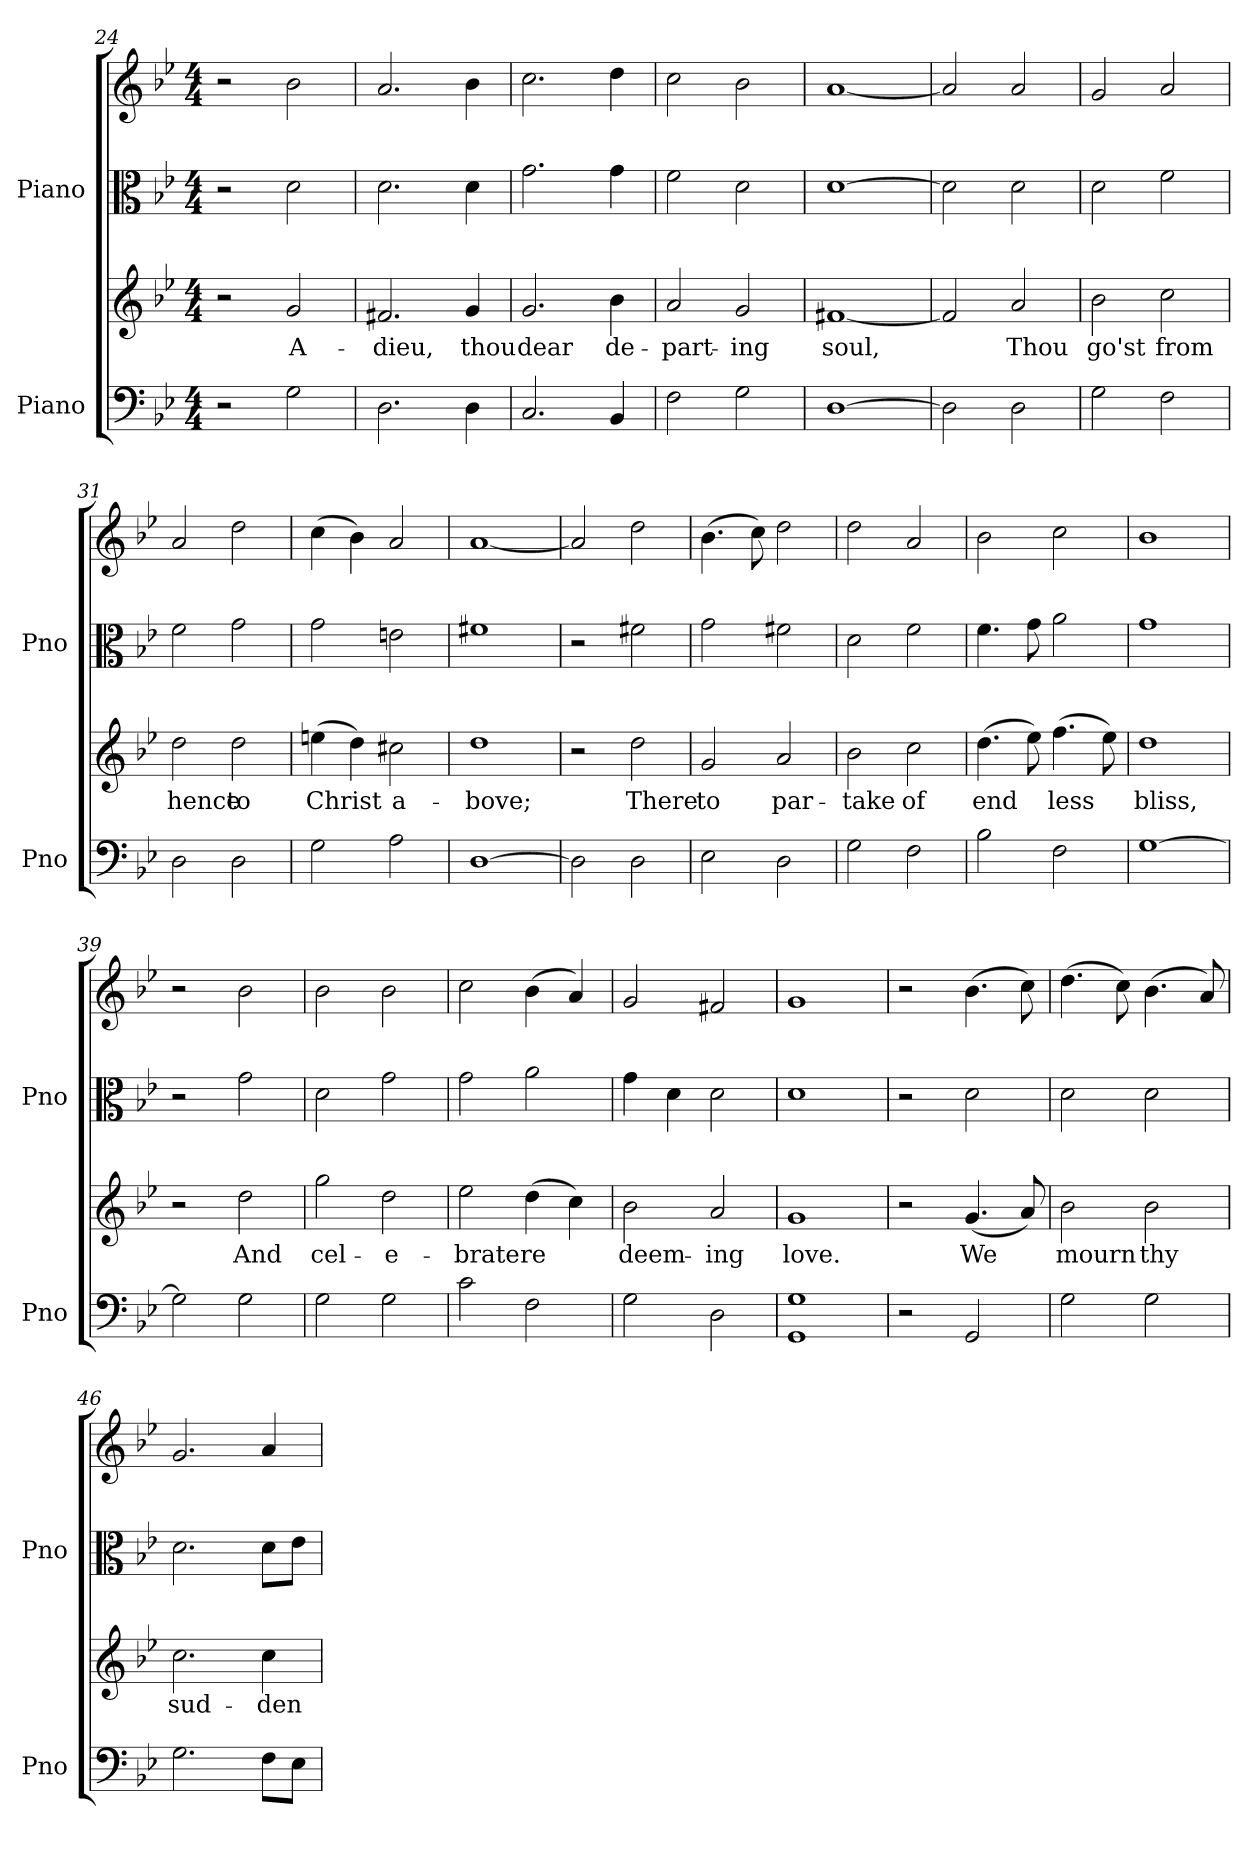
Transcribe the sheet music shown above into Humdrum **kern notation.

**kern	**kern	**text	**kern	**kern
*part2	*part2	*part2	*part1	*part1
*staff4	*staff3	*staff3	*staff2	*staff1
*I"Piano	*	*	*I"Piano	*
*I'Pno	*	*	*I'Pno	*
*clefF4	*clefG2	*	*clefC3	*clefG2
*k[b-e-]	*k[b-e-]	*	*k[b-e-]	*k[b-e-]
*M4/4	*M4/4	*	*M4/4	*M4/4
=24	=24	=24	=24	=24
2r	2r	.	2r	2r
!	!	!LO:LY:b	!	!
2G\	2g/	A-	2d\	2b-\
=25	=25	=25	=25	=25
!	!	!LO:LY:b	!	!
2.D\	2.f#X/	-dieu,	2.d\	2.a/
!	!	!LO:LY:b	!	!
4D\	4g/	thou	4d\	4b-\
=26	=26	=26	=26	=26
!	!	!LO:LY:b	!	!
2.C/	2.g/	dear	2.g\	2.cc\
!	!	!LO:LY:b	!	!
4BB-/	4b-\	de-	4g\	4dd\
=27	=27	=27	=27	=27
!	!	!LO:LY:b	!	!
2F\	2a/	-part-	2f\	2cc\
!	!	!LO:LY:b	!	!
2G\	2g/	-ing	2d\	2b-\
=28	=28	=28	=28	=28
!	!	!LO:LY:b	!	!
[1D	[1f#X	soul,	[1d	[1a
=29	=29	=29	=29	=29
2D\]	2f#/]	.	2d\]	2a/]
!	!	!LO:LY:b	!	!
2D\	2a/	Thou	2d\	2a/
=30	=30	=30	=30	=30
!	!	!LO:LY:b	!	!
2G\	2b-\	go'st	2d\	2g/
!	!	!LO:LY:b	!	!
2F\	2cc\	from	2f\	2a/
=31	=31	=31	=31	=31
!	!	!LO:LY:b	!	!
2D\	2dd\	hence	2f\	2a/
!	!	!LO:LY:b	!	!
2D\	2dd\	to	2g\	2dd\
=32	=32	=32	=32	=32
!	!	!LO:LY:b	!	!
2G\	(>4een\	Christ	2g\	(>4cc\
.	4dd\)	.	.	4b-\)
!	!	!LO:LY:b	!	!
2A\	2cc#X\	a-	2en\	2a/
=33	=33	=33	=33	=33
!	!	!LO:LY:b	!	!
[1D	1dd	-bove;	1f#X	[1a
!!LO:LB:g=z
=34	=34	=34	=34	=34
2D\]	2r	.	2r	2a/]
!	!	!LO:LY:b	!	!
2D\	2dd\	There	2f#X\	2dd\
=35	=35	=35	=35	=35
!	!	!LO:LY:b	!	!
2E-\	2g/	to	2g\	(>4.b-\
.	.	.	.	8cc\)
!	!	!LO:LY:b	!	!
2D\	2a/	par-	2f#X\	2dd\
=36	=36	=36	=36	=36
!	!	!LO:LY:b	!	!
2G\	2b-\	-take	2d\	2dd\
!	!	!LO:LY:b	!	!
2F\	2cc\	of	2f\	2a/
=37	=37	=37	=37	=37
!	!	!LO:LY:b	!	!
2B-\	(>4.dd\	end	4.f\	2b-\
.	8ee-\)	.	8g\	.
!	!	!LO:LY:b	!	!
2F\	(>4.ff\	less	2a\	2cc\
.	8ee-\)	.	.	.
=38	=38	=38	=38	=38
!	!	!LO:LY:b	!	!
[1G	1dd	bliss,	1g	1b-
=39	=39	=39	=39	=39
2G\]	2r	.	2r	2r
!	!	!LO:LY:b	!	!
2G\	2dd\	And	2g\	2b-\
=40	=40	=40	=40	=40
!	!	!LO:LY:b	!	!
2G\	2gg\	cel-	2d\	2b-\
!	!	!LO:LY:b	!	!
2G\	2dd\	-e-	2g\	2b-\
=41	=41	=41	=41	=41
!	!	!LO:LY:b	!	!
2c\	2ee-\	-brate	2g\	2cc\
!	!	!LO:LY:b	!	!
2F\	(>4dd\	re	2a\	(>4b-\
.	4cc\)	.	.	4a/)
=42	=42	=42	=42	=42
!	!	!LO:LY:b	!	!
2G\	2b-\	deem-	4g\	2g/
.	.	.	4d\	.
!	!	!LO:LY:b	!	!
2D\	2a/	-ing	2d\	2f#X/
=43	=43	=43	=43	=43
!	!	!LO:LY:b	!	!
1GG 1G	1g	love.	1d	1g
!!LO:LB:g=z
=44	=44	=44	=44	=44
2r	2r	.	2r	2r
!	!	!LO:LY:b	!	!
2GG/	(<4.g/	We	2d\	(>4.b-\
.	8a/)	.	.	8cc\)
=45	=45	=45	=45	=45
!	!	!LO:LY:b	!	!
2G\	2b-\	mourn	2d\	(>4.dd\
.	.	.	.	8cc\)
!	!	!LO:LY:b	!	!
2G\	2b-\	thy	2d\	(>4.b-\
.	.	.	.	8a/)
=46	=46	=46	=46	=46
!	!	!LO:LY:b	!	!
2.G\	2.cc\	sud-	2.d\	2.g/
!	!	!LO:LY:b	!	!
8F\L	4cc\	-den	8d\L	4a/
8E-\J	.	.	8e-\J	.
=	=	=	=	=
*-	*-	*-	*-	*-
